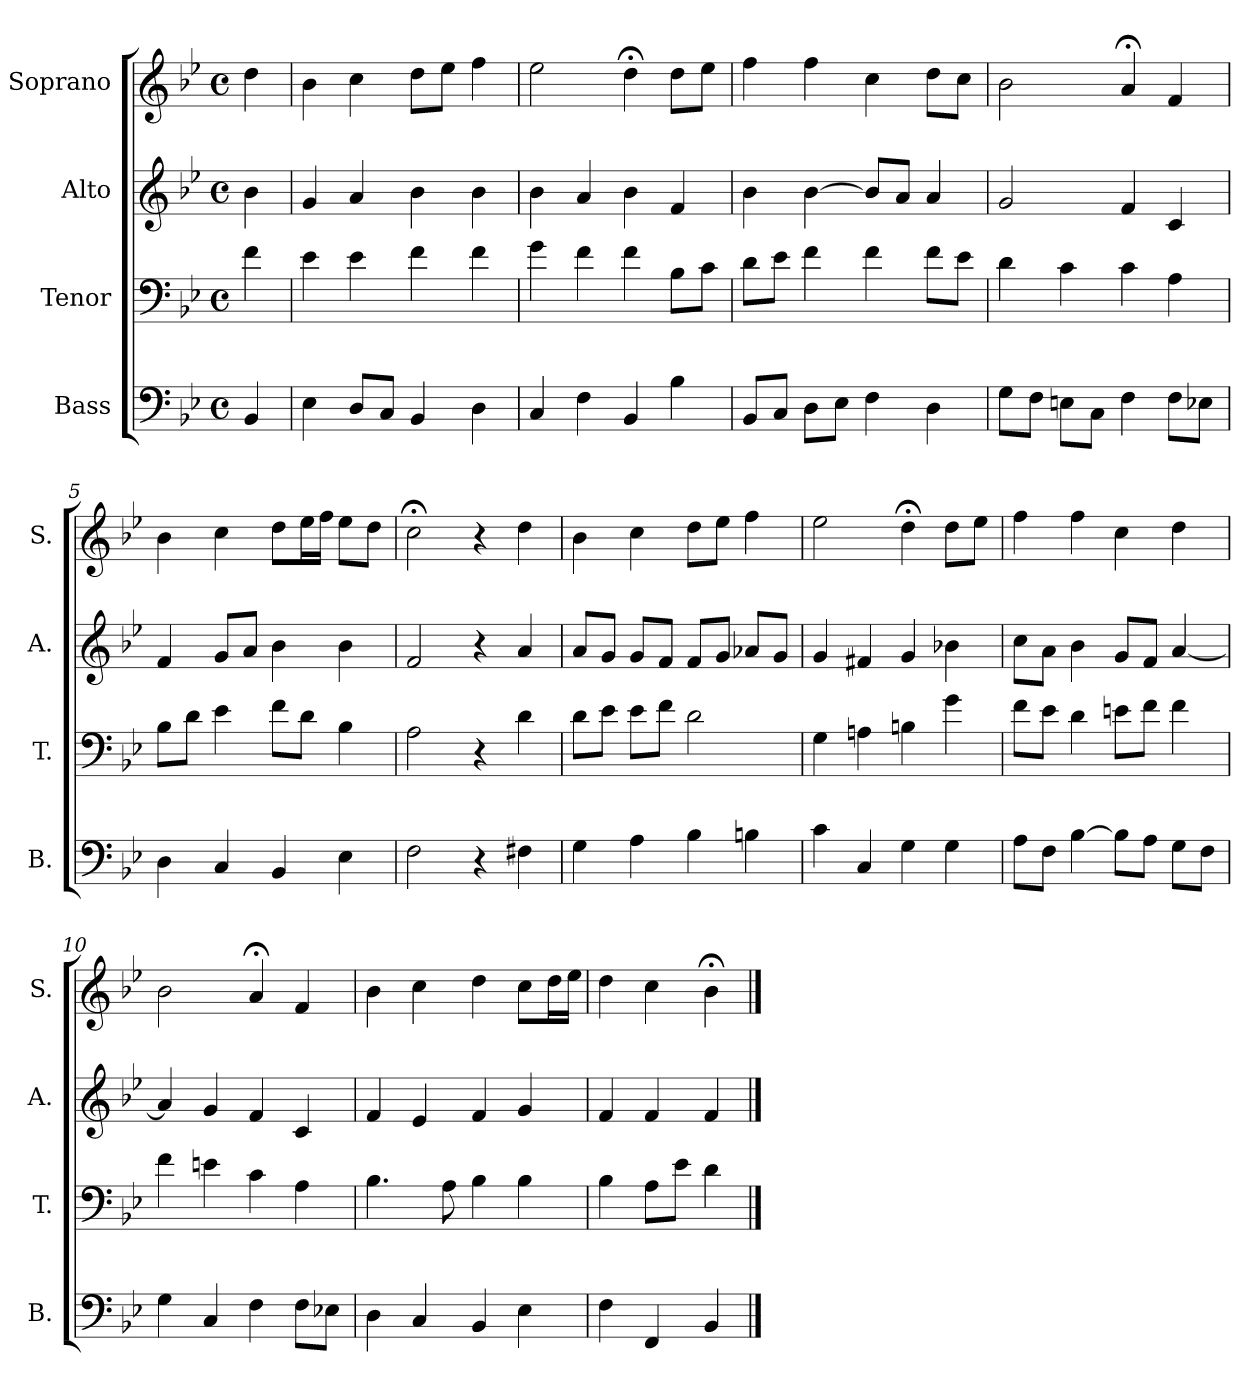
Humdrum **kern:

**kern	**kern	**kern	**kern
*part4	*part3	*part2	*part1
*staff4	*staff3	*staff2	*staff1
*I"Bass	*I"Tenor	*I"Alto	*I"Soprano
*I'B.	*I'T.	*I'A.	*I'S.
*clefF4	*clefF4	*clefG2	*clefG2
*k[b-e-]	*k[b-e-]	*k[b-e-]	*k[b-e-]
*B-:	*B-:	*B-:	*B-:
*M4/4	*M4/4	*M4/4	*M4/4
*met(c)	*met(c)	*met(c)	*met(c)
=	=	=	=
4BB-/	4f\	4b-\	4dd\
=1	=1	=1	=1
4E-\	4e-\	4g/	4b-\
8D/L	4e-\	4a/	4cc\
8C/J	.	.	.
4BB-/	4f\	4b-\	8dd\L
.	.	.	8ee-\J
4D\	4f\	4b-\	4ff\
=2	=2	=2	=2
4C/	4g\	4b-\	2ee-\
4F\	4f\	4a/	.
4BB-/	4f\	4b-\	4dd;<\
4B-\	8B-\L	4f/	8dd\L
.	8c\J	.	8ee-\J
=3	=3	=3	=3
8BB-/L	8d\L	4b-\	4ff\
8C/J	8e-\J	.	.
8D\L	4f\	[4b-\	4ff\
8E-\J	.	.	.
4F\	4f\	8b-/L]	4cc\
.	.	8a/J	.
4D\	8f\L	4a/	8dd\L
.	8e-\J	.	8cc\J
=4	=4	=4	=4
8G\L	4d\	2g/	2b-\
8F\J	.	.	.
8En\L	4c\	.	.
8C\J	.	.	.
4F\	4c\	4f/	4a;</
8F\L	4A\	4c/	4f/
8E-X\J	.	.	.
!!LO:LB:g=z
=5	=5	=5	=5
4D\	8B-\L	4f/	4b-\
.	8d\J	.	.
4C/	4e-\	8g/L	4cc\
.	.	8a/J	.
4BB-/	8f\L	4b-\	8dd\L
.	8d\J	.	16ee-\L
.	.	.	16ff\JJ
4E-\	4B-\	4b-\	8ee-\L
.	.	.	8dd\J
=6	=6	=6	=6
2F\	2A\	2f/	2cc;<\
4r	4r	4r	4r
4F#X\	4d\	4a/	4dd\
=7	=7	=7	=7
4G\	8d\L	8a/L	4b-\
.	8e-\J	8g/J	.
4A\	8e-\L	8g/L	4cc\
.	8f\J	8f/J	.
4B-\	2d\	8f/L	8dd\L
.	.	8g/J	8ee-\J
4Bn\	.	8a-X/L	4ff\
.	.	8g/J	.
=8	=8	=8	=8
4c\	4G\	4g/	2ee-\
4C/	4An\	4f#X/	.
4G\	4Bn\	4g/	4dd;<\
4G\	4g\	4b-X\	8dd\L
.	.	.	8ee-\J
!!LO:LB:g=z
=9	=9	=9	=9
8A\L	8f\L	8cc\L	4ff\
8F\J	8e-\J	8a\J	.
[4B-\	4d\	4b-\	4ff\
8B-\L]	8en\L	8g/L	4cc\
8A\J	8f\J	8f/J	.
8G\L	4f\	[4a/	4dd\
8F\J	.	.	.
=10	=10	=10	=10
4G\	4f\	4a/]	2b-\
4C/	4en\	4g/	.
4F\	4c\	4f/	4a;</
8F\L	4A\	4c/	4f/
8E-X\J	.	.	.
=11	=11	=11	=11
4D\	4.B-\	4f/	4b-\
4C/	.	4e-/	4cc\
.	8A\	.	.
4BB-/	4B-\	4f/	4dd\
4E-\	4B-\	4g/	8cc\L
.	.	.	16dd\L
.	.	.	16ee-\JJ
=12	=12	=12	=12
4F\	4B-\	4f/	4dd\
4FF/	8A\L	4f/	4cc\
.	8e-\J	.	.
4BB-/	4d\	4f/	4b-;<\
==	==	==	==
*-	*-	*-	*-
